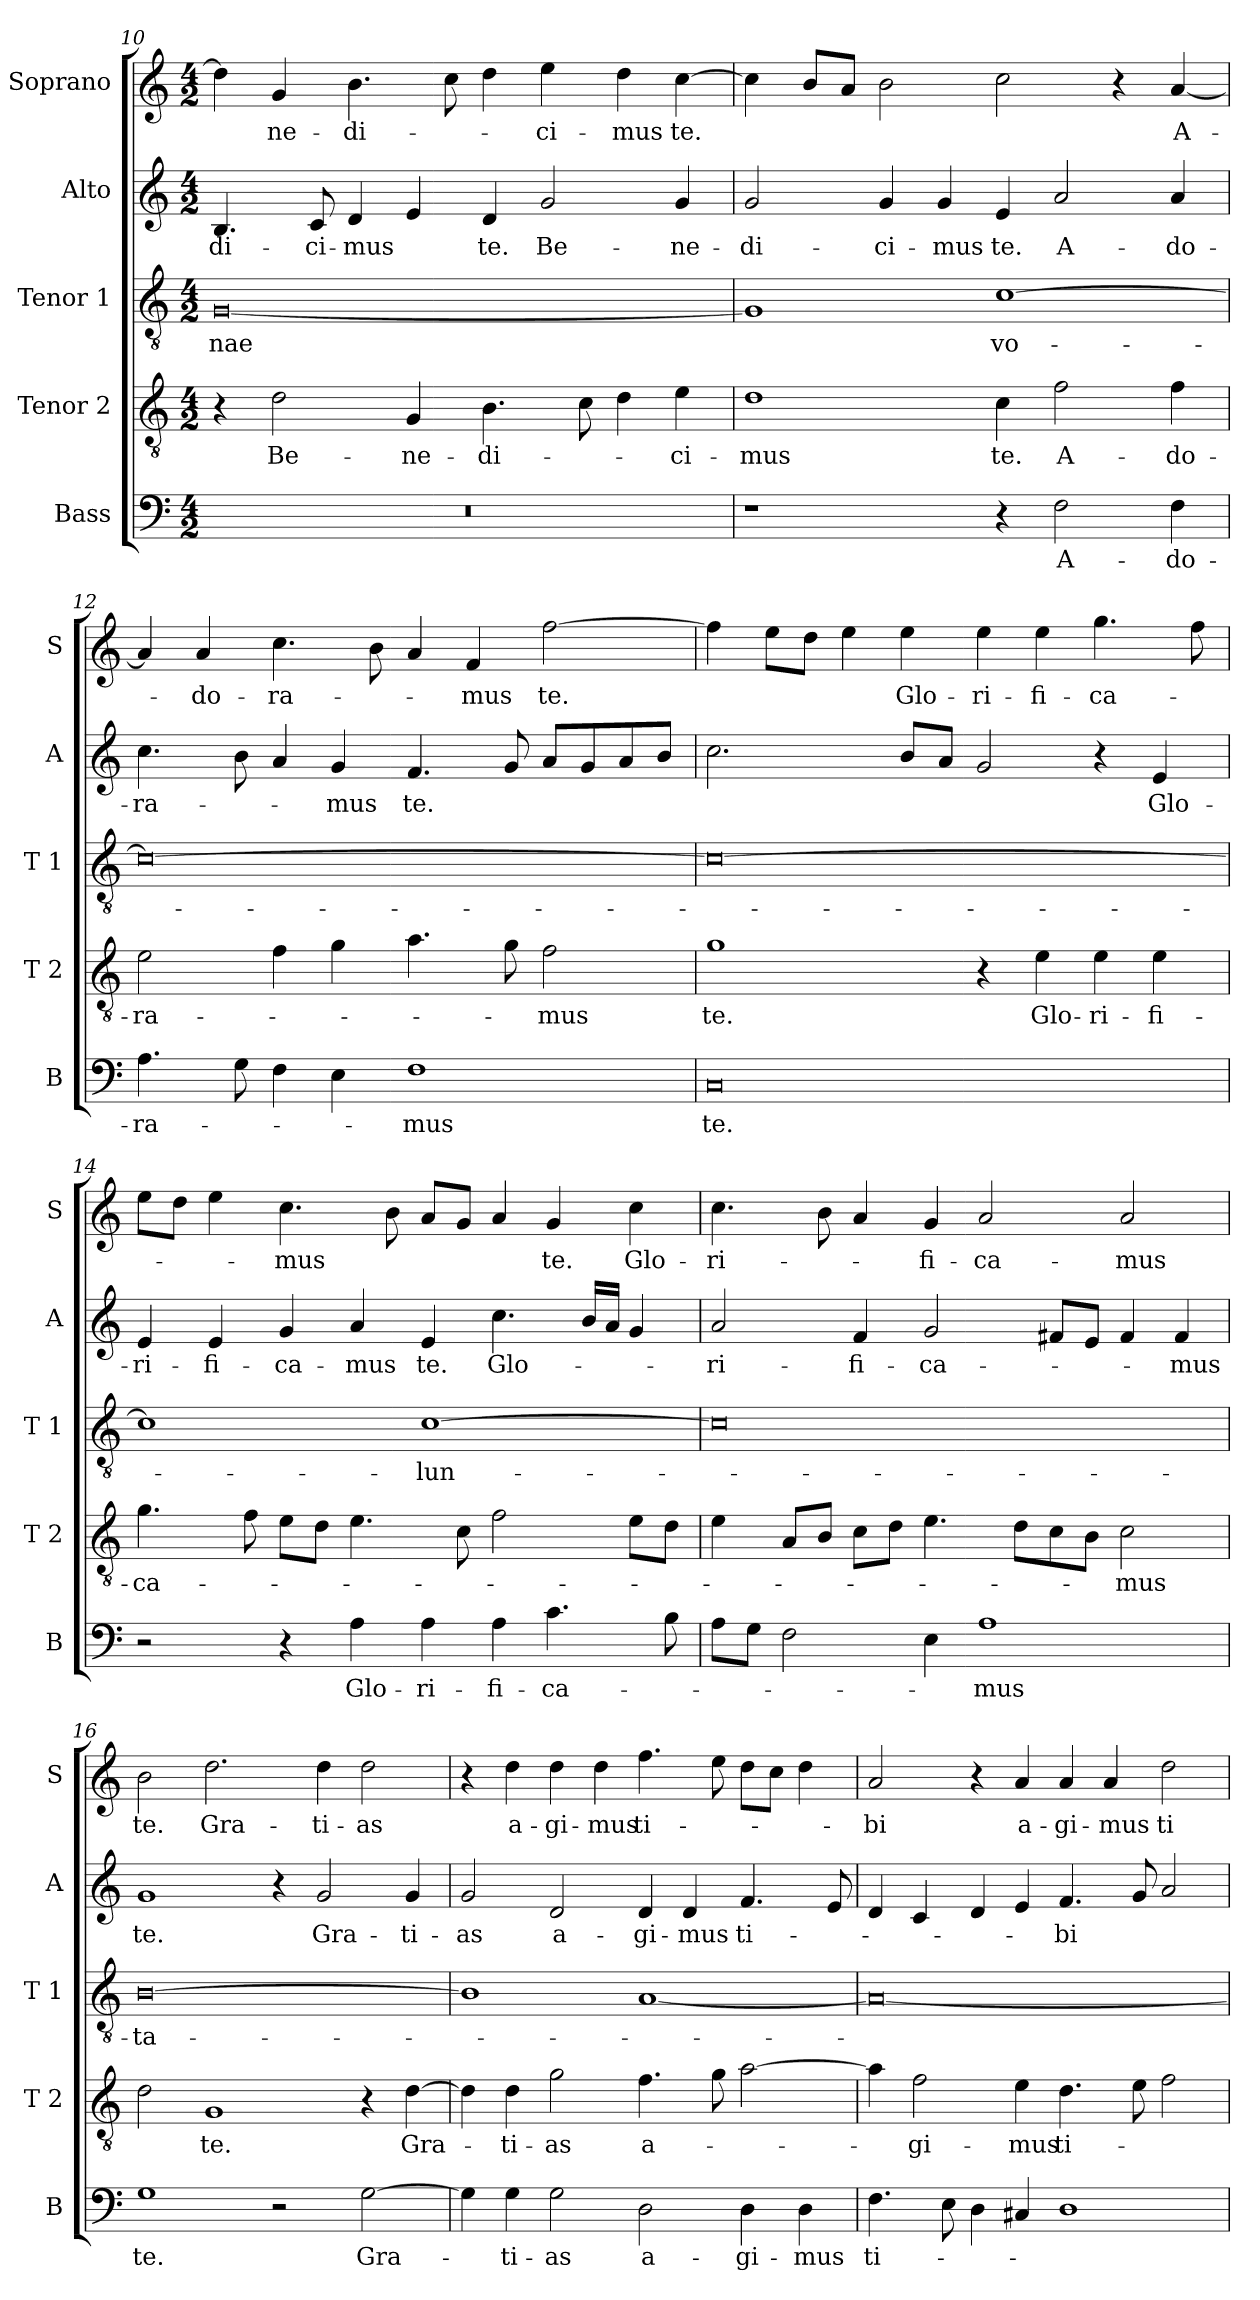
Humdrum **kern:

**kern	**text	**kern	**text	**kern	**text	**kern	**text	**kern	**text
*part5	*part5	*part4	*part4	*part3	*part3	*part2	*part2	*part1	*part1
*staff5	*staff5	*staff4	*staff4	*staff3	*staff3	*staff2	*staff2	*staff1	*staff1
*I"Bass	*	*I"Tenor 2	*	*I"Tenor 1	*	*I"Alto	*	*I"Soprano	*
*I'B	*	*I'T 2	*	*I'T 1	*	*I'A	*	*I'S	*
!!LO:LB:g=z
*clefF4	*	*clefGv2	*	*clefGv2	*	*clefG2	*	*clefG2	*
*k[]	*	*k[]	*	*k[]	*	*k[]	*	*k[]	*
*C:	*	*C:	*	*C:	*	*C:	*	*C:	*
*M4/2	*	*M4/2	*	*M4/2	*	*M4/2	*	*M4/2	*
=10	=10	=10	=10	=10	=10	=10	=10	=10	=10
!	!	!	!	!	!LO:LY:b	!	!LO:LY:b	!	!
0r	.	4r	.	[0G	-nae	4.B/	-di-	4dd\]	.
!	!	!	!LO:LY:b	!	!	!	!	!	!LO:LY:b
.	.	2d\	Be-	.	.	.	.	4g/	-ne-
!	!	!	!	!	!	!	!LO:LY:b	!	!
.	.	.	.	.	.	8c/	-ci-	.	.
!	!	!	!	!	!	!	!LO:LY:b	!	!LO:LY:b
.	.	.	.	.	.	4d/	-mus	4.b\	-di-
!	!	!	!LO:LY:b	!	!	!	!	!	!
.	.	4G/	-ne-	.	.	4e/	.	.	.
.	.	.	.	.	.	.	.	8cc\	.
!	!	!	!LO:LY:b	!	!	!	!LO:LY:b	!	!
.	.	4.B\	-di-	.	.	4d/	te.	4dd\	.
!	!	!	!	!	!	!	!LO:LY:b	!	!LO:LY:b
.	.	.	.	.	.	2g/	Be-	4ee\	-ci-
.	.	8c\	.	.	.	.	.	.	.
!	!	!	!	!	!	!	!	!	!LO:LY:b
.	.	4d\	.	.	.	.	.	4dd\	-mus
!	!	!	!LO:LY:b	!	!	!	!LO:LY:b	!	!LO:LY:b
.	.	4e\	-ci-	.	.	4g/	-ne-	[4cc\	te.
=11	=11	=11	=11	=11	=11	=11	=11	=11	=11
!	!	!	!LO:LY:b	!	!	!	!LO:LY:b	!	!
1r	.	1d	-mus	1G]	.	2g/	-di-	4cc\]	.
.	.	.	.	.	.	.	.	8b/L	.
.	.	.	.	.	.	.	.	8a/J	.
!	!	!	!	!	!	!	!LO:LY:b	!	!
.	.	.	.	.	.	4g/	-ci-	2b\	.
!	!	!	!	!	!	!	!LO:LY:b	!	!
.	.	.	.	.	.	4g/	-mus	.	.
!	!	!	!LO:LY:b	!	!LO:LY:b	!	!LO:LY:b	!	!
4r	.	4c\	te.	[1c	vo-	4e/	te.	2cc\	.
!	!LO:LY:b	!	!LO:LY:b	!	!	!	!LO:LY:b	!	!
2F\	A-	2f\	A-	.	.	2a/	A-	.	.
.	.	.	.	.	.	.	.	4r	.
!	!LO:LY:b	!	!LO:LY:b	!	!	!	!LO:LY:b	!	!LO:LY:b
4F\	-do-	4f\	-do-	.	.	4a/	-do-	[4a/	A-
=12	=12	=12	=12	=12	=12	=12	=12	=12	=12
!	!LO:LY:b	!	!LO:LY:b	!	!	!	!LO:LY:b	!	!
4.A\	-ra-	2e\	-ra-	0c_	.	4.cc\	-ra-	4a/]	.
!	!	!	!	!	!	!	!	!	!LO:LY:b
.	.	.	.	.	.	.	.	4a/	-do-
8G\	.	.	.	.	.	8b\	.	.	.
!	!	!	!	!	!	!	!	!	!LO:LY:b
4F\	.	4f\	.	.	.	4a/	.	4.cc\	-ra-
!	!	!	!	!	!	!	!LO:LY:b	!	!
4E\	.	4g\	.	.	.	4g/	-mus	.	.
.	.	.	.	.	.	.	.	8b\	.
!	!LO:LY:b	!	!	!	!	!	!LO:LY:b	!	!
1F	-mus	4.a\	.	.	.	4.f/	te.	4a/	.
!	!	!	!	!	!	!	!	!	!LO:LY:b
.	.	.	.	.	.	.	.	4f/	-mus
.	.	8g\	.	.	.	8g/	.	.	.
!	!	!	!LO:LY:b	!	!	!	!	!	!LO:LY:b
.	.	2f\	-mus	.	.	8a/L	.	[2ff\	te.
.	.	.	.	.	.	8g/	.	.	.
.	.	.	.	.	.	8a/	.	.	.
.	.	.	.	.	.	8b/J	.	.	.
!!LO:LB:g=z
=13	=13	=13	=13	=13	=13	=13	=13	=13	=13
!	!LO:LY:b	!	!LO:LY:b	!	!	!	!	!	!
0C	te.	1g	te.	0c_	.	2.cc\	.	4ff\]	.
.	.	.	.	.	.	.	.	8ee\L	.
.	.	.	.	.	.	.	.	8dd\J	.
.	.	.	.	.	.	.	.	4ee\	.
!	!	!	!	!	!	!	!	!	!LO:LY:b
.	.	.	.	.	.	8b/L	.	4ee\	Glo-
.	.	.	.	.	.	8a/J	.	.	.
!	!	!	!	!	!	!	!	!	!LO:LY:b
.	.	4r	.	.	.	2g/	.	4ee\	-ri-
!	!	!	!LO:LY:b	!	!	!	!	!	!LO:LY:b
.	.	4e\	Glo-	.	.	.	.	4ee\	-fi-
!	!	!	!LO:LY:b	!	!	!	!	!	!LO:LY:b
.	.	4e\	-ri-	.	.	4r	.	4.gg\	-ca-
!	!	!	!LO:LY:b	!	!	!	!LO:LY:b	!	!
.	.	4e\	-fi-	.	.	4e/	Glo-	.	.
.	.	.	.	.	.	.	.	8ff\	.
=14	=14	=14	=14	=14	=14	=14	=14	=14	=14
!	!	!	!LO:LY:b	!	!	!	!LO:LY:b	!	!
2r	.	4.g\	-ca-	1c]	.	4e/	-ri-	8ee\L	.
.	.	.	.	.	.	.	.	8dd\J	.
!	!	!	!	!	!	!	!LO:LY:b	!	!
.	.	.	.	.	.	4e/	-fi-	4ee\	.
.	.	8f\	.	.	.	.	.	.	.
!	!	!	!	!	!	!	!LO:LY:b	!	!LO:LY:b
4r	.	8e\L	.	.	.	4g/	-ca-	4.cc\	-mus
.	.	8d\J	.	.	.	.	.	.	.
!	!LO:LY:b	!	!	!	!	!	!LO:LY:b	!	!
4A\	Glo-	4.e\	.	.	.	4a/	-mus	.	.
.	.	.	.	.	.	.	.	8b\	.
!	!LO:LY:b	!	!	!	!LO:LY:b	!	!LO:LY:b	!	!
4A\	-ri-	.	.	[1c	-lun-	4e/	te.	8a/L	.
.	.	8c\	.	.	.	.	.	8g/J	.
!	!LO:LY:b	!	!	!	!	!	!LO:LY:b	!	!
4A\	-fi-	2f\	.	.	.	4.cc\	Glo-	4a/	.
!	!LO:LY:b	!	!	!	!	!	!	!	!LO:LY:b
4.c\	-ca-	.	.	.	.	.	.	4g/	te.
.	.	.	.	.	.	16b/LL	.	.	.
.	.	.	.	.	.	16a/JJ	.	.	.
!	!	!	!	!	!	!	!	!	!LO:LY:b
.	.	8e\L	.	.	.	4g/	.	4cc\	Glo-
8B\	.	8d\J	.	.	.	.	.	.	.
=15	=15	=15	=15	=15	=15	=15	=15	=15	=15
!	!	!	!	!	!	!	!LO:LY:b	!	!LO:LY:b
8A\L	.	4e\	.	0c]	.	2a/	-ri-	4.cc\	-ri-
8G\J	.	.	.	.	.	.	.	.	.
2F\	.	8A/L	.	.	.	.	.	.	.
.	.	8B/J	.	.	.	.	.	8b\	.
!	!	!	!	!	!	!	!LO:LY:b	!	!
.	.	8c\L	.	.	.	4f/	-fi-	4a/	.
.	.	8d\J	.	.	.	.	.	.	.
!	!	!	!	!	!	!	!LO:LY:b	!	!LO:LY:b
4E\	.	4.e\	.	.	.	2g/	-ca-	4g/	-fi-
!	!LO:LY:b	!	!	!	!	!	!	!	!LO:LY:b
1A	-mus	.	.	.	.	.	.	2a/	-ca-
.	.	8d\L	.	.	.	.	.	.	.
.	.	8c\	.	.	.	8f#X/L	.	.	.
.	.	8B\J	.	.	.	8e/J	.	.	.
!	!	!	!LO:LY:b	!	!	!	!	!	!LO:LY:b
.	.	2c\	-mus	.	.	4f#/	.	2a/	-mus
!	!	!	!	!	!	!	!LO:LY:b	!	!
.	.	.	.	.	.	4f#/	-mus	.	.
!!LO:PB:g=z
=16	=16	=16	=16	=16	=16	=16	=16	=16	=16
!	!LO:LY:b	!	!	!	!LO:LY:b	!	!LO:LY:b	!	!LO:LY:b
1G	te.	2d\	.	[0B	-ta-	1g	te.	2b\	te.
!	!	!	!LO:LY:b	!	!	!	!	!	!LO:LY:b
.	.	1G	te.	.	.	.	.	2.dd\	Gra-
2r	.	.	.	.	.	4r	.	.	.
!	!	!	!	!	!	!	!LO:LY:b	!	!LO:LY:b
.	.	.	.	.	.	2g/	Gra-	4dd\	-ti-
!	!LO:LY:b	!	!	!	!	!	!	!	!LO:LY:b
[2G\	Gra-	4r	.	.	.	.	.	2dd\	-as
!	!	!	!LO:LY:b	!	!	!	!LO:LY:b	!	!
.	.	[4d\	Gra-	.	.	4g/	-ti-	.	.
=17	=17	=17	=17	=17	=17	=17	=17	=17	=17
!	!	!	!	!	!	!	!LO:LY:b	!	!
4G\]	.	4d\]	.	1B]	.	2g/	-as	4r	.
!	!LO:LY:b	!	!LO:LY:b	!	!	!	!	!	!LO:LY:b
4G\	-ti-	4d\	-ti-	.	.	.	.	4dd\	a-
!	!LO:LY:b	!	!LO:LY:b	!	!	!	!LO:LY:b	!	!LO:LY:b
2G\	-as	2g\	-as	.	.	2d/	a-	4dd\	-gi-
!	!	!	!	!	!	!	!	!	!LO:LY:b
.	.	.	.	.	.	.	.	4dd\	-mus
!	!LO:LY:b	!	!LO:LY:b	!	!	!	!LO:LY:b	!	!LO:LY:b
2D\	a-	4.f\	a-	[1A	.	4d/	-gi-	4.ff\	ti-
!	!	!	!	!	!	!	!LO:LY:b	!	!
.	.	.	.	.	.	4d/	-mus	.	.
.	.	8g\	.	.	.	.	.	8ee\	.
!	!LO:LY:b	!	!	!	!	!	!LO:LY:b	!	!
4D\	-gi-	[2a\	.	.	.	4.f/	ti-	8dd\L	.
.	.	.	.	.	.	.	.	8cc\J	.
!	!LO:LY:b	!	!	!	!	!	!	!	!
4D\	-mus	.	.	.	.	.	.	4dd\	.
.	.	.	.	.	.	8e/	.	.	.
=18	=18	=18	=18	=18	=18	=18	=18	=18	=18
!	!LO:LY:b	!	!	!	!	!	!	!	!LO:LY:b
4.F\	ti-	4a\]	.	0A_	.	4d/	.	2a/	-bi
!	!	!	!LO:LY:b	!	!	!	!	!	!
.	.	2f\	-gi-	.	.	4c/	.	.	.
8E\	.	.	.	.	.	.	.	.	.
4D\	.	.	.	.	.	4d/	.	4r	.
!	!	!	!LO:LY:b	!	!	!	!	!	!LO:LY:b
4C#X/	.	4e\	-mus	.	.	4e/	.	4a/	a-
!	!	!	!LO:LY:b	!	!	!	!LO:LY:b	!	!LO:LY:b
1D	.	4.d\	ti-	.	.	4.f/	-bi	4a/	-gi-
!	!	!	!	!	!	!	!	!	!LO:LY:b
.	.	.	.	.	.	.	.	4a/	-mus
.	.	8e\	.	.	.	8g/	.	.	.
!	!	!	!	!	!	!	!	!	!LO:LY:b
.	.	2f\	.	.	.	2a/	.	2dd\	ti-
=	=	=	=	=	=	=	=	=	=
*-	*-	*-	*-	*-	*-	*-	*-	*-	*-
